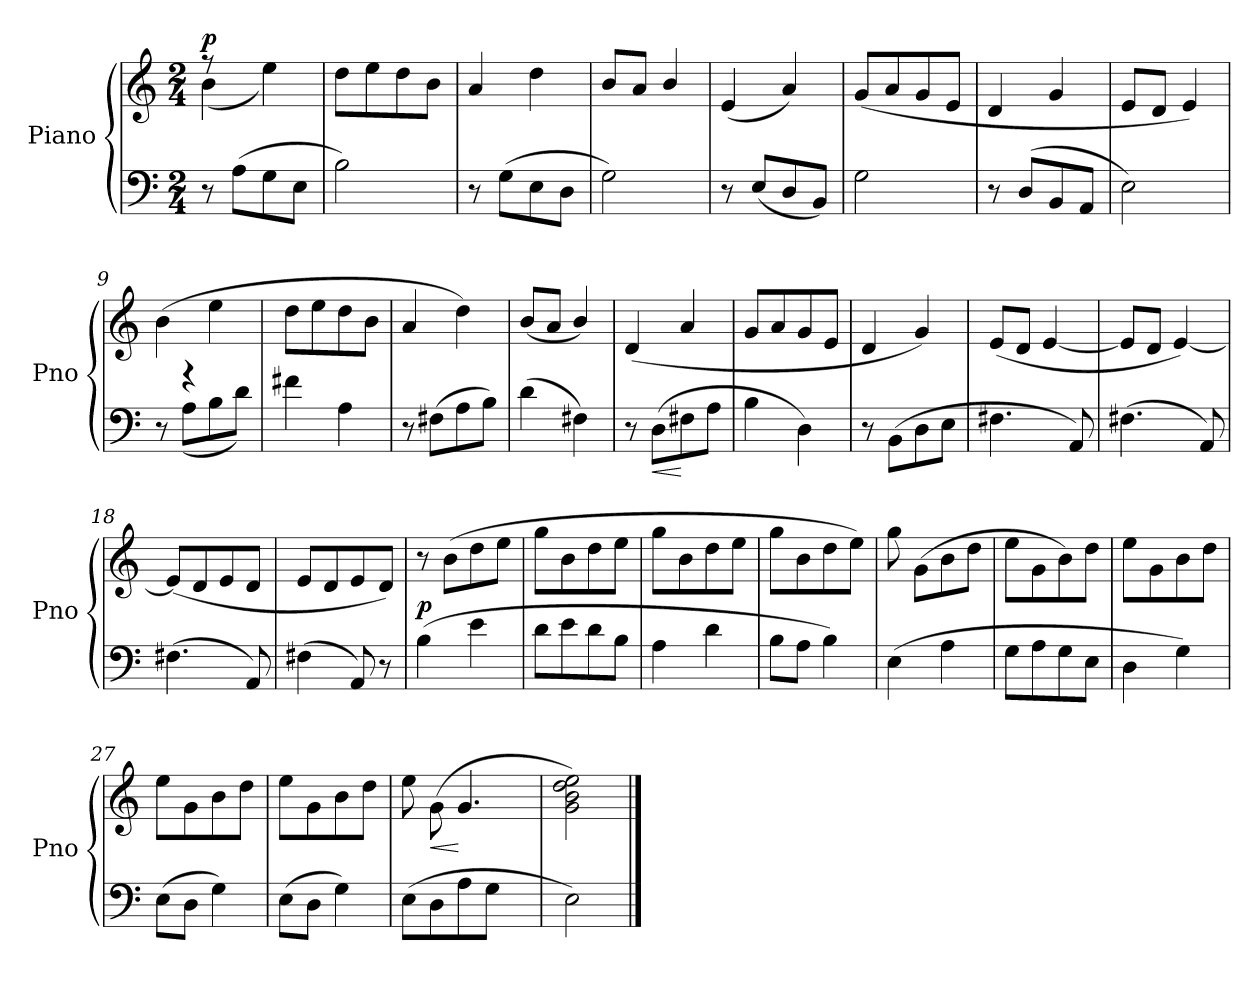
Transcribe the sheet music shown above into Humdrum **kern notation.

**kern	**dynam	**kern	**dynam
*part2	*part2	*part1	*part1
*staff2	*staff2	*staff1	*staff1
*I"Piano	*	*I"Piano	*
*I'Pno	*	*I'Pno	*
*clefF4	*	*clefG2	*
*M2/4	*	*M2/4	*
*MM140	*	*MM140	*
=1	=1	=1	=1
*	*	*^	*
!	!	!	!	!LO:DY:a
8r	.	8r	(4b\	p
(8A\L	.	4.ryy	.	.
8G\	.	.	4ee\)	.
8E\J	.	.	.	.
*	*	*v	*v	*
=2	=2	=2	=2
2B\)	.	8dd\L	.
.	.	8ee\	.
.	.	8dd\	.
.	.	8b\J	.
=3	=3	=3	=3
8r	.	4a/	.
(8G\L	.	.	.
8E\	.	4dd\	.
8D\J	.	.	.
=4	=4	=4	=4
2G\)	.	8b/L	.
.	.	8a/J	.
.	.	4b/	.
=5	=5	=5	=5
8r	.	(4e/	.
(8E/L	.	.	.
8D/	.	4a/)	.
8BB/J)	.	.	.
!!LO:LB:g=z
=6	=6	=6	=6
2G\	.	(8g/L	.
.	.	8a/	.
.	.	8g/	.
.	.	8e/J	.
=7	=7	=7	=7
8r	.	4d/	.
(8D/L	.	.	.
8BB/	.	4g/	.
8AA/J	.	.	.
=8	=8	=8	=8
2E\)	.	8e/L	.
.	.	8d/J	.
.	.	4e/)	.
=9	=9	=9	=9
*^	*	*	*
8r	8ryy	.	(4b\	.
4r	(8A\L	.	.	.
.	8B\	.	4ee\	.
8ryy	8d\J)	.	.	.
*v	*v	*	*	*
=10	=10	=10	=10
4f#X\	.	8dd\L	.
.	.	8ee\	.
4A\	.	8dd\	.
.	.	8b\J	.
=11	=11	=11	=11
8r	.	4a/	.
(8F#X\L	.	.	.
8A\	.	4dd\)	.
8B\J)	.	.	.
!!LO:LB:g=z
=12	=12	=12	=12
(4d\	.	(8b/L	.
.	.	8a/J	.
4F#X\)	.	4b/)	.
=13	=13	=13	=13
8r	.	(4d/	.
!	!LO:HP:b	!	!
(8D\L	<	.	.
8F#X\	[	4a/	.
8A\J	.	.	.
=14	=14	=14	=14
4B\	.	8g/L	.
.	.	8a/	.
4D\)	.	8g/	.
.	.	8e/J	.
=15	=15	=15	=15
8r	.	4d/	.
(8BB\L	.	.	.
8D\	.	4g/)	.
8E\J	.	.	.
=16	=16	=16	=16
4.F#X\	.	(8e/L	.
.	.	8d/J	.
.	.	[4e/	.
8AA/)	.	.	.
=17	=17	=17	=17
(4.F#X\	.	8e/L]	.
.	.	8d/J	.
.	.	[4e/)	.
8AA/)	.	.	.
!!LO:LB:g=z
=18	=18	=18	=18
(4.F#X\	.	(8e/L]	.
.	.	8d/	.
.	.	8e/	.
8AA/)	.	8d/J	.
=19	=19	=19	=19
(4F#X\	.	8e/L	.
.	.	8d/	.
8AA/)	.	8e/	.
8r	.	8d/J)	.
=20	=20	=20	=20
!	!LO:DY:a	!	!
(4B\	p	8r	.
.	.	(8b\L	.
4e\	.	8dd\	.
.	.	8ee\J	.
=21	=21	=21	=21
8d\L	.	8gg\L	.
8e\	.	8b\	.
8d\	.	8dd\	.
8B\J	.	8ee\J	.
=22	=22	=22	=22
4A\	.	8gg\L	.
.	.	8b\	.
4d\	.	8dd\	.
.	.	8ee\J	.
=23	=23	=23	=23
8B\L	.	8gg\L	.
8A\J	.	8b\	.
4B\)	.	8dd\	.
.	.	8ee\J)	.
!!LO:LB:g=z
=24	=24	=24	=24
(4E\	.	8gg\	.
.	.	(8g\L	.
4A\	.	8b\	.
.	.	8dd\J	.
=25	=25	=25	=25
8G\L	.	8ee\L	.
8A\	.	8g\	.
8G\	.	8b\)	.
8E\J	.	8dd\J	.
=26	=26	=26	=26
4D\	.	8ee\L	.
.	.	8g\	.
4G\)	.	8b\	.
.	.	8dd\J	.
=27	=27	=27	=27
(8E\L	.	8ee\L	.
8D\J	.	8g\	.
4G\)	.	8b\	.
.	.	8dd\J	.
=28	=28	=28	=28
(8E\L	.	8ee\L	.
8D\J	.	8g\	.
4G\)	.	8b\	.
.	.	8dd\J	.
=29	=29	=29	=29
(8E\L	.	8ee\	.
!	!	!	!LO:HP:b
8D\	.	(8g\L	<
8A\	.	4.g/	[
8G\J	.	.	.
8ryy	.	.	.
=30	=30	=30	=30
2E\)	.	2g\ 2b\ 2dd\ 2ee\)	.
==	==	==	==
*-	*-	*-	*-
